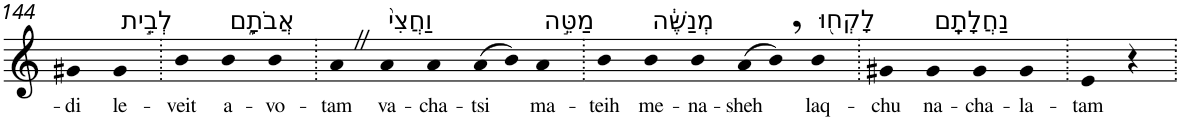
**kern	**text
*part1	*part1
*staff1	*staff1
*I"Piano	*
*I'Pno	*
!!LO:PB:g=z
*clefG2	*
*k[]	*
=144	=144
!	!LO:LY:b
4g#X	-di
!LO:TX:a:t=לְבֵ֣ית	!
!	!LO:LY:b
4g#	le-
=145.	=145.
!	!LO:LY:b
4b	-veit
!LO:TX:a:t=אֲבֹתָ֑ם	!
!	!LO:LY:b
4b	a-
!	!LO:LY:b
4b	-vo-
=146.	=146.
!	!LO:LY:b
4aZ	-tam
!LO:TX:a:t=וַחֲצִי֙	!
!	!LO:LY:b
4a	va-
!	!LO:LY:b
4a	-cha-
!	!LO:LY:b
(>8a	-tsi
8b)	.
!LO:TX:a:t=מַטֵּ֣ה	!
!	!LO:LY:b
4a	ma-
=147.	=147.
!	!LO:LY:b
4b	-teih
!LO:TX:a:t=מְנַשֶּׁ֔ה	!
!	!LO:LY:b
4b	me-
!	!LO:LY:b
4b	-na-
!	!LO:LY:b
(>8a	-sheh
8b,)	.
!LO:TX:a:t=לָקְח֖וּ	!
!	!LO:LY:b
4b	laq-
=148.	=148.
!	!LO:LY:b
4g#X	-chu
!LO:TX:a:t=נַחֲלָתָֽם	!
!	!LO:LY:b
4g#	na-
!	!LO:LY:b
4g#	-cha-
!	!LO:LY:b
4g#	-la-
=149.	=149.
!	!LO:LY:b
4e	-tam
4r	.
=.	=.
*-	*-
